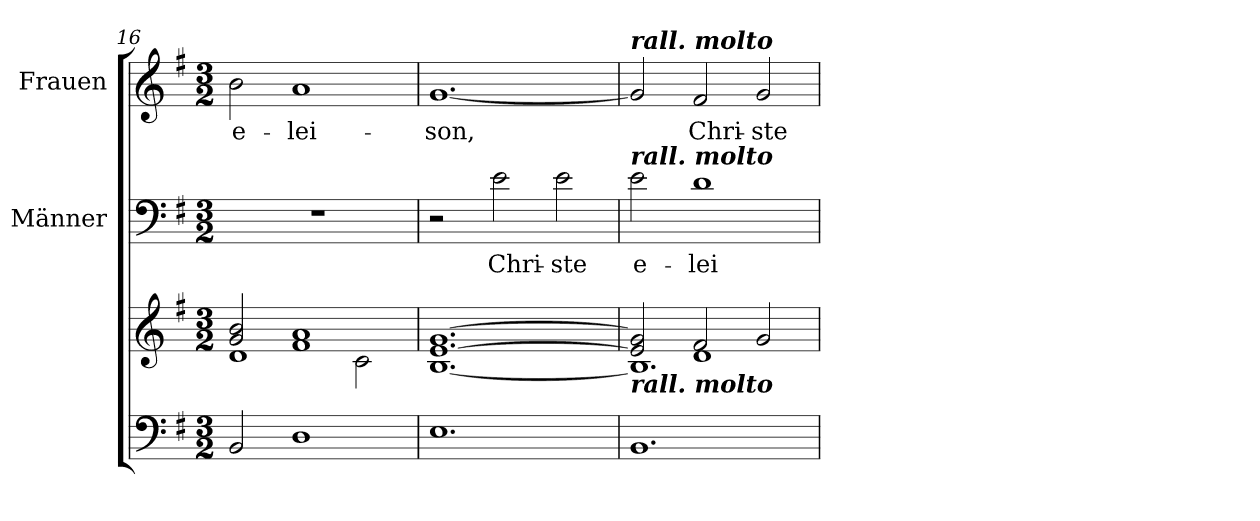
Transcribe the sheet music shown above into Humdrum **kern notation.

**kern	**kern	**kern	**text	**kern	**text
*part3	*part3	*part2	*part2	*part1	*part1
*staff4	*staff3	*staff2	*staff2	*staff1	*staff1
*	*	*I"Männer	*	*I"Frauen	*
*clefF4	*clefG2	*clefF4	*	*clefG2	*
*k[f#]	*k[f#]	*k[f#]	*	*k[f#]	*
*G:	*G:	*G:	*	*G:	*
*M3/2	*M3/2	*M3/2	*	*M3/2	*
=16	=16	=16	=16	=16	=16
*	*^	*	*	*	*
!	!	!	!	!	!	!LO:LY:b
2BB/	2g/ 2b/	1d	1.r	.	2b\	e-
!	!	!	!	!	!	!LO:LY:b
1D	1f# 1a	.	.	.	1a	-lei-
.	.	2c\	.	.	.	.
=17	=17	=17	=17	=17	=17	=17
!	!	!	!	!	!	!LO:LY:b
1.E	[>1.e [>1.g	[<1.B	2r	.	[1.g	-son,
!	!	!	!	!LO:LY:b	!	!
.	.	.	2e\	Chri-	.	.
!	!	!	!	!LO:LY:b	!	!
.	.	.	2e\	-ste	.	.
=18	=18	=18	=18	=18	=18	=18
*	*	*^	*	*	*	*
!	!	!	!	!	!	!LO:TX:a:Bi:t=rall. molto	!
!	!	!	!	!LO:TX:a:Bi:t=rall. molto	!	!	!
!	!LO:TX:b:Bi:t=rall. molto	!	!	!	!	!	!
!	!	!	!	!	!LO:LY:b	!	!
1.BB	2e/] 2g/]	1.B]	2ryy	2e\	e-	2g/]	.
!	!	!	!	!	!LO:LY:b	!	!LO:LY:b
.	2f#/	.	1d	1d	-lei-	2f#/	Chri-
!	!	!	!	!	!	!	!LO:LY:b
.	2g/	.	.	.	.	2g/	-ste
*	*v	*v	*v	*	*	*	*
=	=	=	=	=	=
*-	*-	*-	*-	*-	*-
